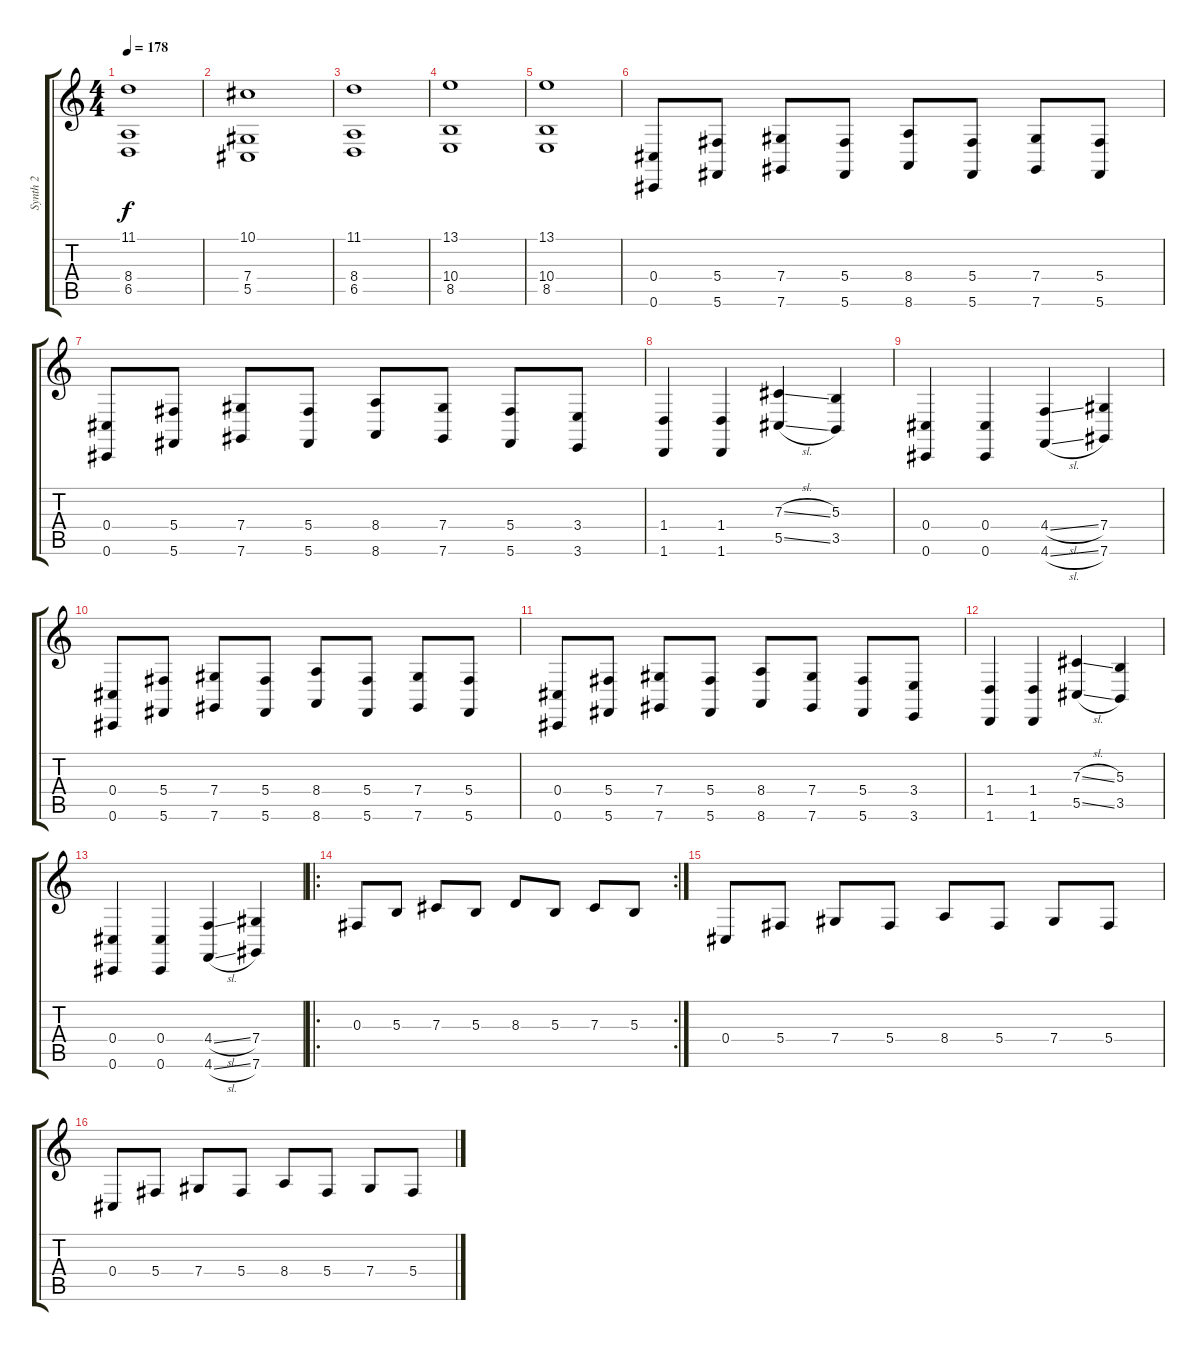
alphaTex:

\track ("Synth 2" "Synth 2") {instrument lead2sawtooth}
\staff {score tabs}
\tuning (Eb4 Bb3 Gb3 Db3 Ab2 Db2) {hide}
\ts (4 4)
\tempo 178
\clef g2
\ks c
(11.1 8.4 6.5).1{dy f} |
(10.1 7.4 5.5).1 |
(11.1 8.4 6.5).1 |
(13.1 10.4 8.5).1 |
(13.1 10.4 8.5).1 |
(0.4 0.6).8 (5.4 5.6).8 (7.4 7.6).8 (5.4 5.6).8 (8.4 8.6).8 (5.4 5.6).8 (7.4 7.6).8 (5.4 5.6).8 |
(0.4 0.6).8 (5.4 5.6).8 (7.4 7.6).8 (5.4 5.6).8 (8.4 8.6).8 (7.4 7.6).8 (5.4 5.6).8 (3.4 3.6).8 |
(1.4 1.6).4 (1.4 1.6).4 (7.3{sl} 5.5{sl}).4 (5.3 3.5).4 |
(0.4 0.6).4 (0.4 0.6).4 (4.4{sl} 4.6{sl}).4 (7.4 7.6).4 |
(0.4 0.6).8 (5.4 5.6).8 (7.4 7.6).8 (5.4 5.6).8 (8.4 8.6).8 (5.4 5.6).8 (7.4 7.6).8 (5.4 5.6).8 |
(0.4 0.6).8 (5.4 5.6).8 (7.4 7.6).8 (5.4 5.6).8 (8.4 8.6).8 (7.4 7.6).8 (5.4 5.6).8 (3.4 3.6).8 |
(1.4 1.6).4 (1.4 1.6).4 (7.3{sl} 5.5{sl}).4 (5.3 3.5).4 |
(0.4 0.6).4 (0.4 0.6).4 (4.4{sl} 4.6{sl}).4 (7.4 7.6).4 |
\ro
\rc 2
0.3.8 5.3.8 7.3.8 5.3.8 8.3.8 5.3.8 7.3.8 5.3.8 |
0.4.8 5.4.8 7.4.8 5.4.8 8.4.8 5.4.8 7.4.8 5.4.8 |
0.4.8 5.4.8 7.4.8 5.4.8 8.4.8 5.4.8 7.4.8 5.4.8
